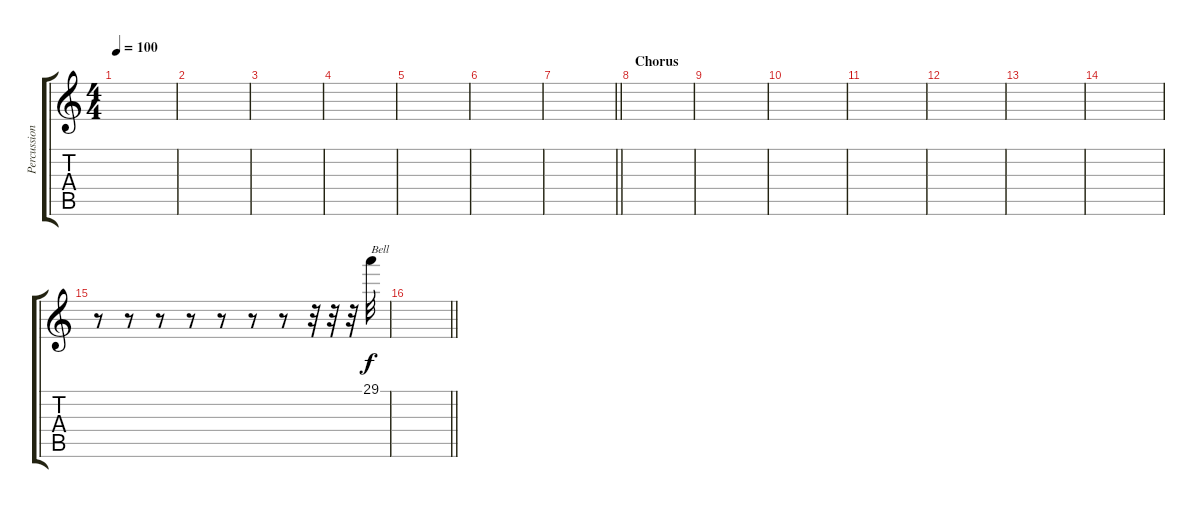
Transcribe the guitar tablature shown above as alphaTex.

\track ("Percussion" "Percussion") {instrument agogo}
\staff {score tabs}
\tuning (E4 B3 G3 D3 A2 E2) {hide}
\ts (4 4)
\tempo 100
\clef g2
\ks c
|
|
|
|
|
|
\barLineRight lightlight
|
\section ("" "Chorus")
|
|
|
|
|
|
|
r.8 r.8 r.8 r.8 r.8 r.8 r.8 r.32{instrument glockenspiel} r.32 r.32 29.1.32{txt "Bell"} |
\barLineRight lightlight
